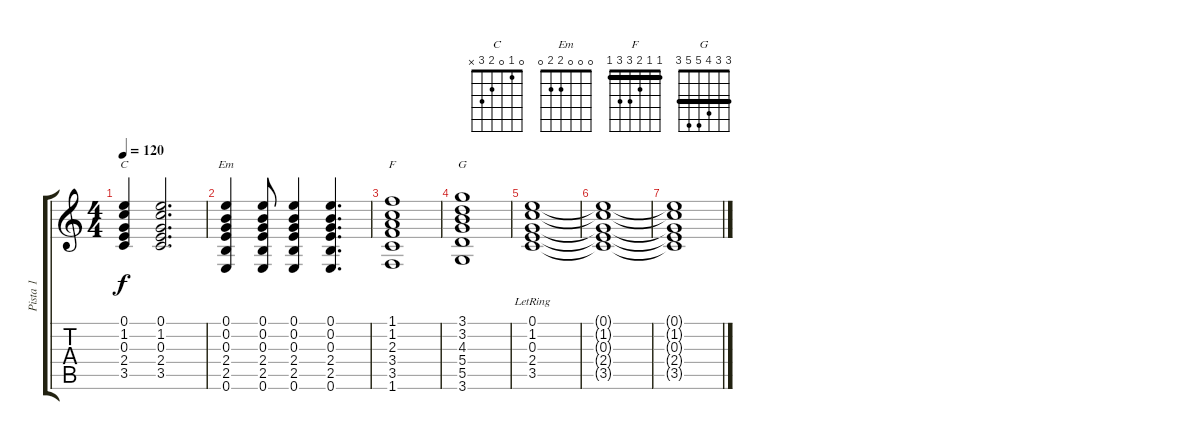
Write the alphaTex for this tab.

\track ("Pista 1" "Pista 1") {instrument acousticguitarsteel}
\staff {score tabs}
\tuning (E4 B3 G3 D3 A2 E2) {hide}
\chord ("C" 0 1 0 2 3 x)
\chord ("Em" 0 0 0 2 2 0)
\chord ("F" 1 1 2 3 3 1) {barre 1}
\chord ("G" 3 3 4 5 5 3) {barre 3}
\ts (4 4)
\tempo 120
\clef g2
\ks c
(0.1 1.2 0.3 2.4 3.5).4{ch "C" dy f} (0.1 1.2 0.3 2.4 3.5).2{d} |
(0.1 0.2 0.3 2.4 2.5 0.6).4{ch "Em"} (0.1 0.2 0.3 2.4 2.5 0.6).8 (0.1 0.2 0.3 2.4 2.5 0.6).4 (0.1 0.2 0.3 2.4 2.5 0.6).4{d} |
(1.1 1.2 2.3 3.4 3.5 1.6).1{ch "F"} |
(3.1 3.2 4.3 5.4 5.5 3.6).1{ch "G"} |
(0.1{lr} 1.2{lr} 0.3{lr} 2.4{lr} 3.5{lr}).1 |
(0.1{t} 1.2{t} 0.3{t} 2.4{t} 3.5{t}).1 |
(0.1{t} 1.2{t} 0.3{t} 2.4{t} 3.5{t}).1
